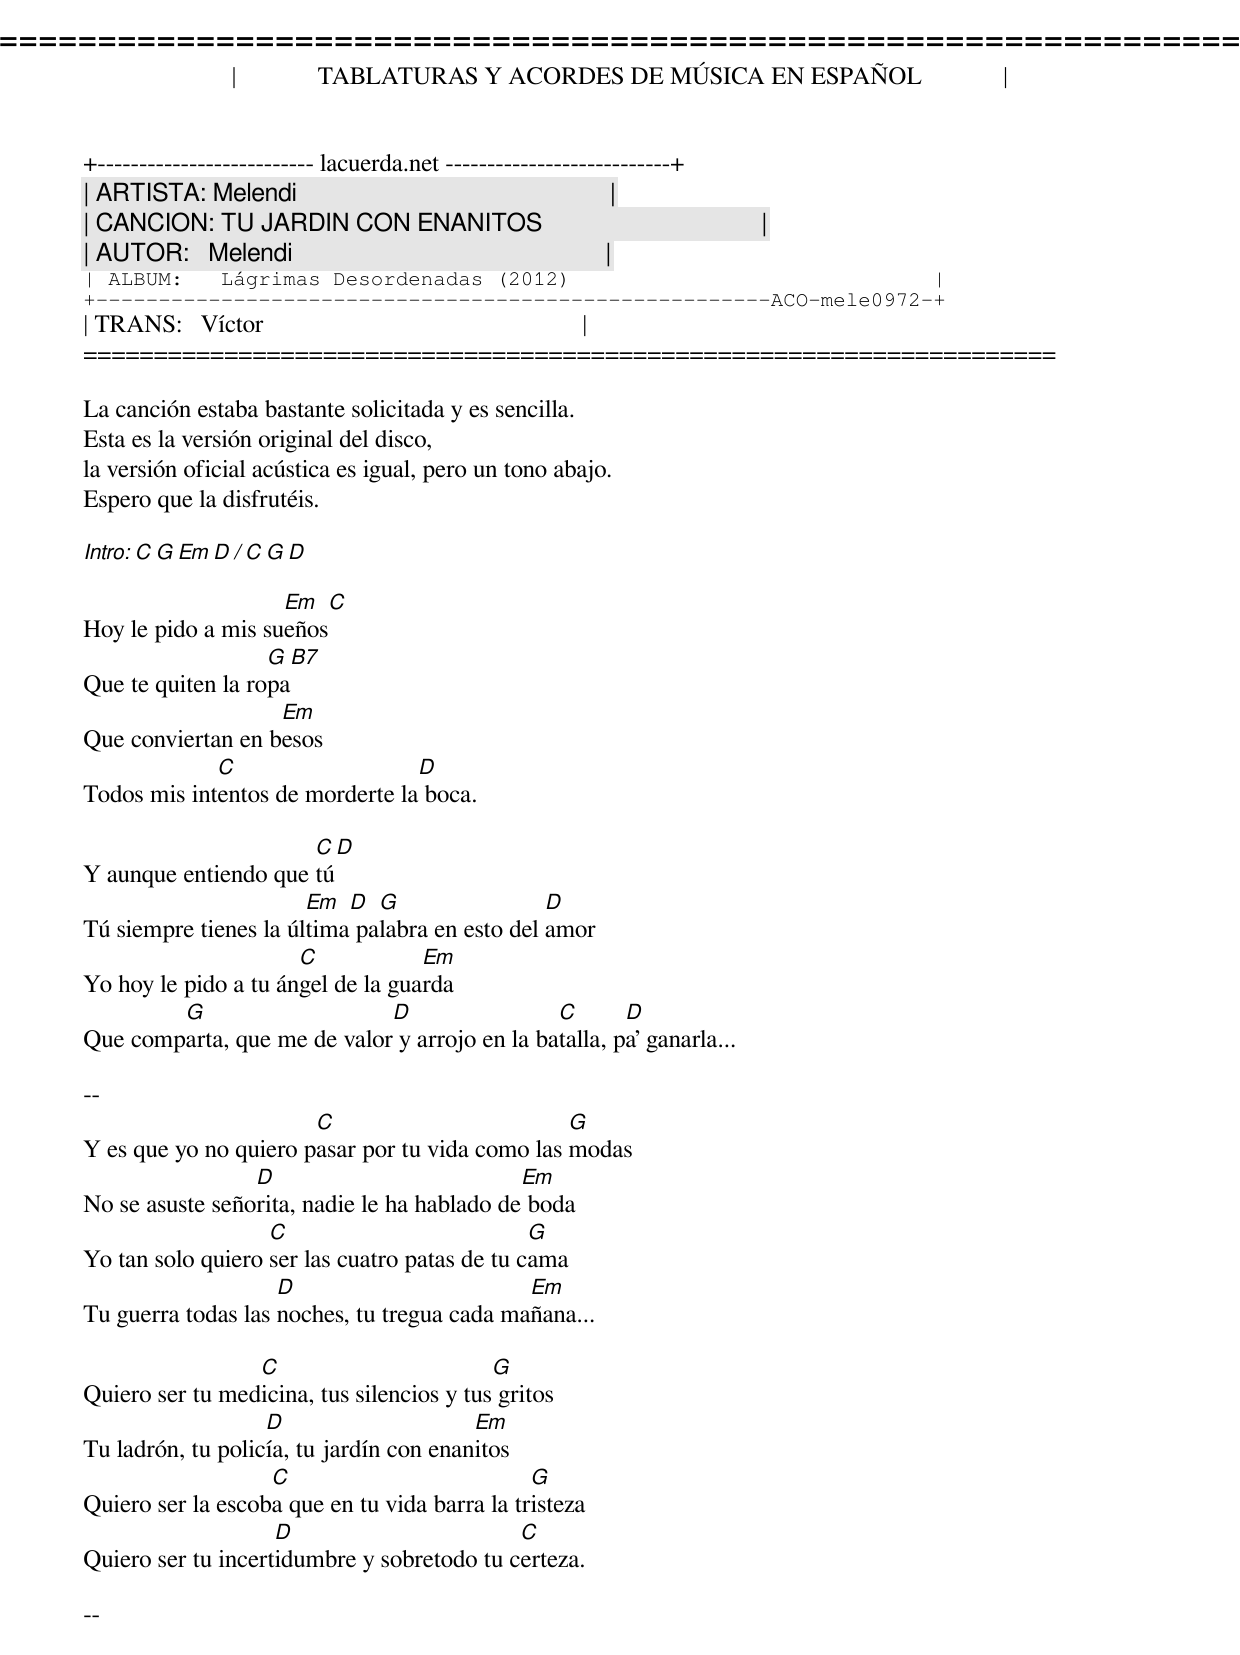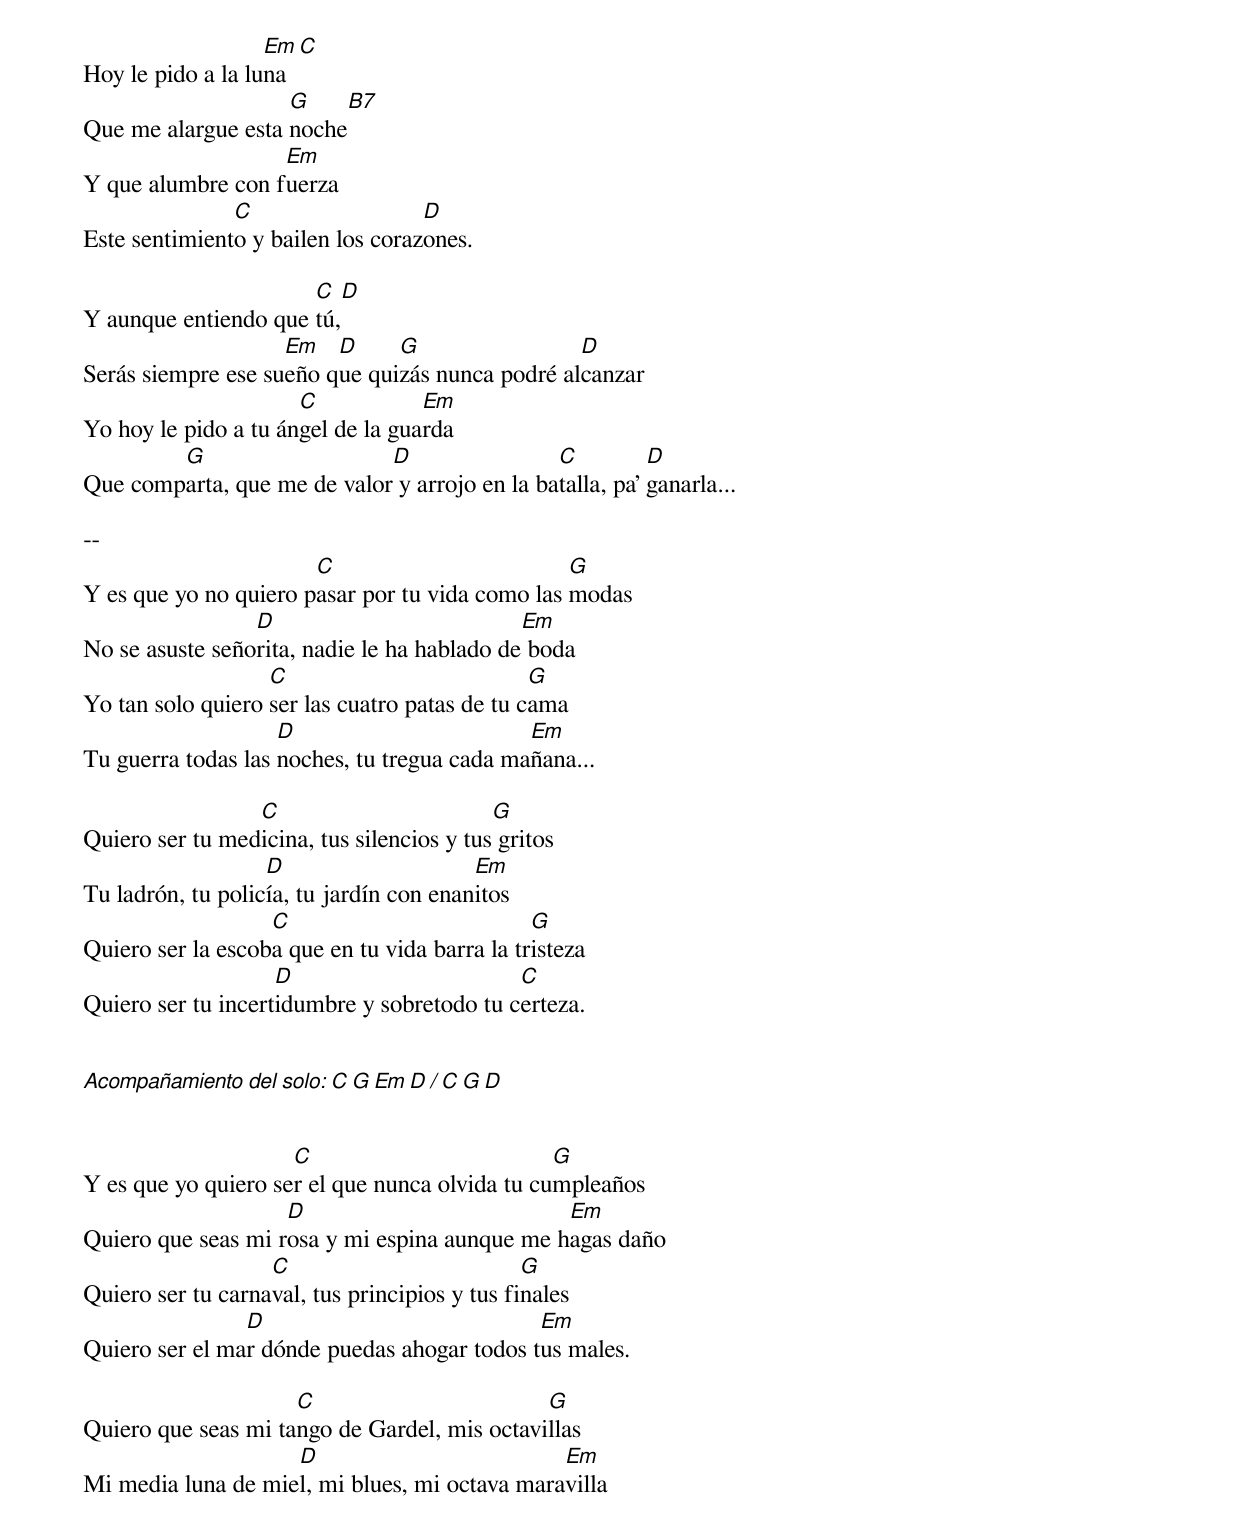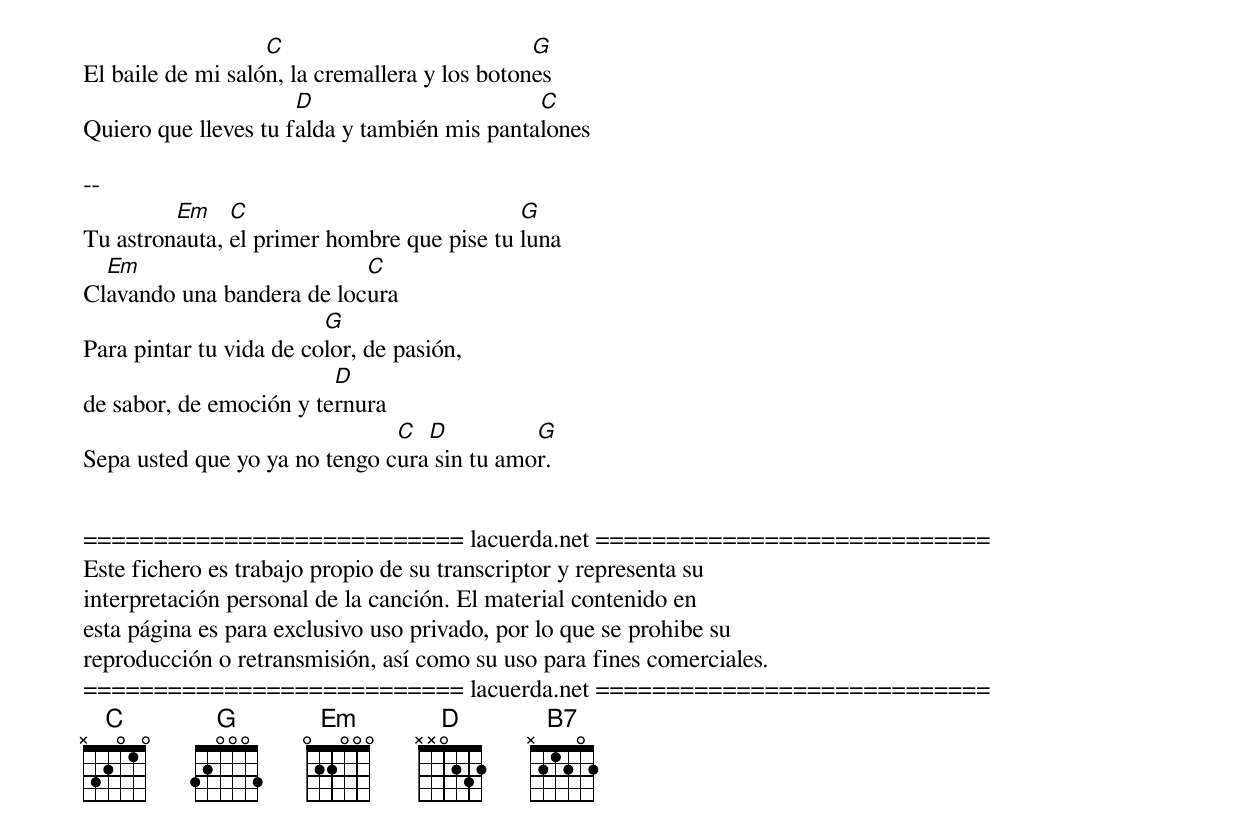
=====================================================================
|             TABLATURAS Y ACORDES DE MÚSICA EN ESPAÑOL             |
+-------------------------- lacuerda.net ---------------------------+
| ARTISTA: Melendi                                                  |
| CANCION: TU JARDIN CON ENANITOS                                   |
| AUTOR:   Melendi                                                  |
| ALBUM:   Lágrimas Desordenadas (2012)                             |
+------------------------------------------------------ACO-mele0972-+
| TRANS:   Víctor                                                   |
=====================================================================

La canción estaba bastante solicitada y es sencilla.
Esta es la versión original del disco,
la versión oficial acústica es igual, pero un tono abajo.
Espero que la disfrutéis.

Intro: C G Em D / C G D

                    Em   C
Hoy le pido a mis sueños
                   G  B7
Que te quiten la ropa
                   Em
Que conviertan en besos
             C                   D
Todos mis intentos de morderte la boca.

                      C   D
Y aunque entiendo que tú
                       Em  D  G                 D
Tú siempre tienes la última palabra en esto del amor
                      C            Em
Yo hoy le pido a tu ángel de la guarda
        G                    D                 C       D
Que comparta, que me de valor y arrojo en la batalla, pa ganarla...

--
                       C                         G
Y es que yo no quiero pasar por tu vida como las modas
                 D                           Em
No se asuste señorita, nadie le ha hablado de boda
                   C                           G
Yo tan solo quiero ser las cuatro patas de tu cama
                    D                        Em
Tu guerra todas las noches, tu tregua cada mañana...

                 C                         G
Quiero ser tu medicina, tus silencios y tus gritos
                   D                     Em
Tu ladrón, tu policía, tu jardín con enanitos
                   C                           G
Quiero ser la escoba que en tu vida barra la tristeza
                    D                       C
Quiero ser tu incertidumbre y sobretodo tu certeza.

--
                   Em   C
Hoy le pido a la luna
                    G    B7
Que me alargue esta noche
                   Em
Y que alumbre con fuerza
               C                   D
Este sentimiento y bailen los corazones.

                      C     D
Y aunque entiendo que tú,
                    Em   D     G                 D
Serás siempre ese sueño que quizás nunca podré alcanzar
                      C            Em
Yo hoy le pido a tu ángel de la guarda
        G                    D                 C          D
Que comparta, que me de valor y arrojo en la batalla, pa ganarla...

--
                       C                         G
Y es que yo no quiero pasar por tu vida como las modas
                 D                           Em
No se asuste señorita, nadie le ha hablado de boda
                   C                           G
Yo tan solo quiero ser las cuatro patas de tu cama
                    D                        Em
Tu guerra todas las noches, tu tregua cada mañana...

                 C                         G
Quiero ser tu medicina, tus silencios y tus gritos
                   D                     Em
Tu ladrón, tu policía, tu jardín con enanitos
                   C                           G
Quiero ser la escoba que en tu vida barra la tristeza
                    D                       C
Quiero ser tu incertidumbre y sobretodo tu certeza.


Acompañamiento del solo:  C G Em D / C G D


                     C                          G
Y es que yo quiero ser el que nunca olvida tu cumpleaños
                    D                          Em
Quiero que seas mi rosa y mi espina aunque me hagas daño
                   C                           G
Quiero ser tu carnaval, tus principios y tus finales
                D                            Em
Quiero ser el mar dónde puedas ahogar todos tus males.

                     C                        G
Quiero que seas mi tango de Gardel, mis octavillas
                    D                          Em
Mi media luna de miel, mi blues, mi octava maravilla
                   C                           G
El baile de mi salón, la cremallera y los botones
                      D                       C
Quiero que lleves tu falda y también mis pantalones

--
         Em    C                            G
Tu astronauta, el primer hombre que pise tu luna
  Em                       C
Clavando una bandera de locura
                         G
Para pintar tu vida de color, de pasión,
                         D
de sabor, de emoción y ternura
                               C  D          G
Sepa usted que yo ya no tengo cura sin tu amor.


=========================== lacuerda.net ============================
Este fichero es trabajo propio de su transcriptor y representa su
interpretación personal de la canción. El material contenido en
esta página es para exclusivo uso privado, por lo que se prohibe su
reproducción o retransmisión, así como su uso para fines comerciales.
=========================== lacuerda.net ============================
